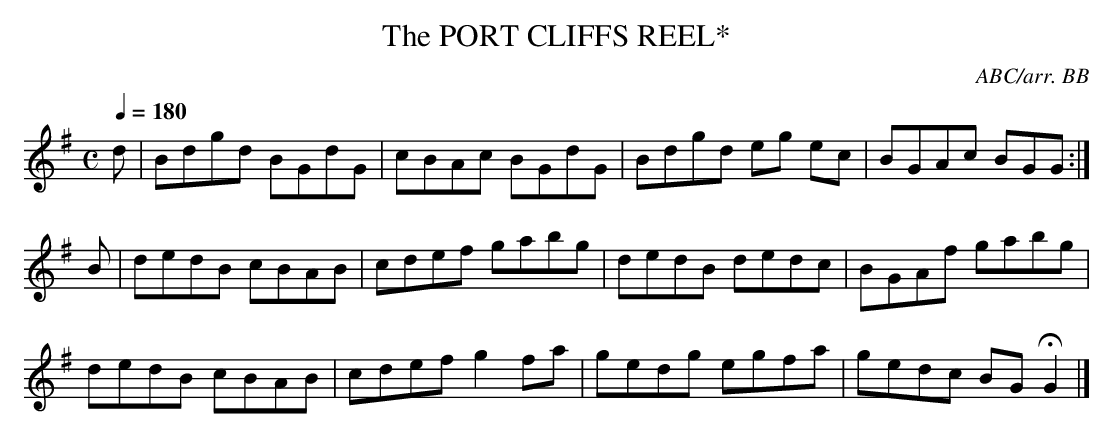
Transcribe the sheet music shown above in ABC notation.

X:1
T:PORT CLIFFS REEL*, The
C:ABC/arr. BB
a second ending and doesn't seem to belong where it is.
My version tries to help with that by dropping that measure
entirely.
Q:1/4=180
L:1/8
M:C
K:G
d|Bdgd BGdG|cBAc BGdG|Bdgd eg ec|BGAc BGG:|
B|dedB cBAB|cdef gabg|dedB dedc|BGAf gabg|
dedB cBAB|cdef g2fa|gedg egfa|gedc BGHG2|]
